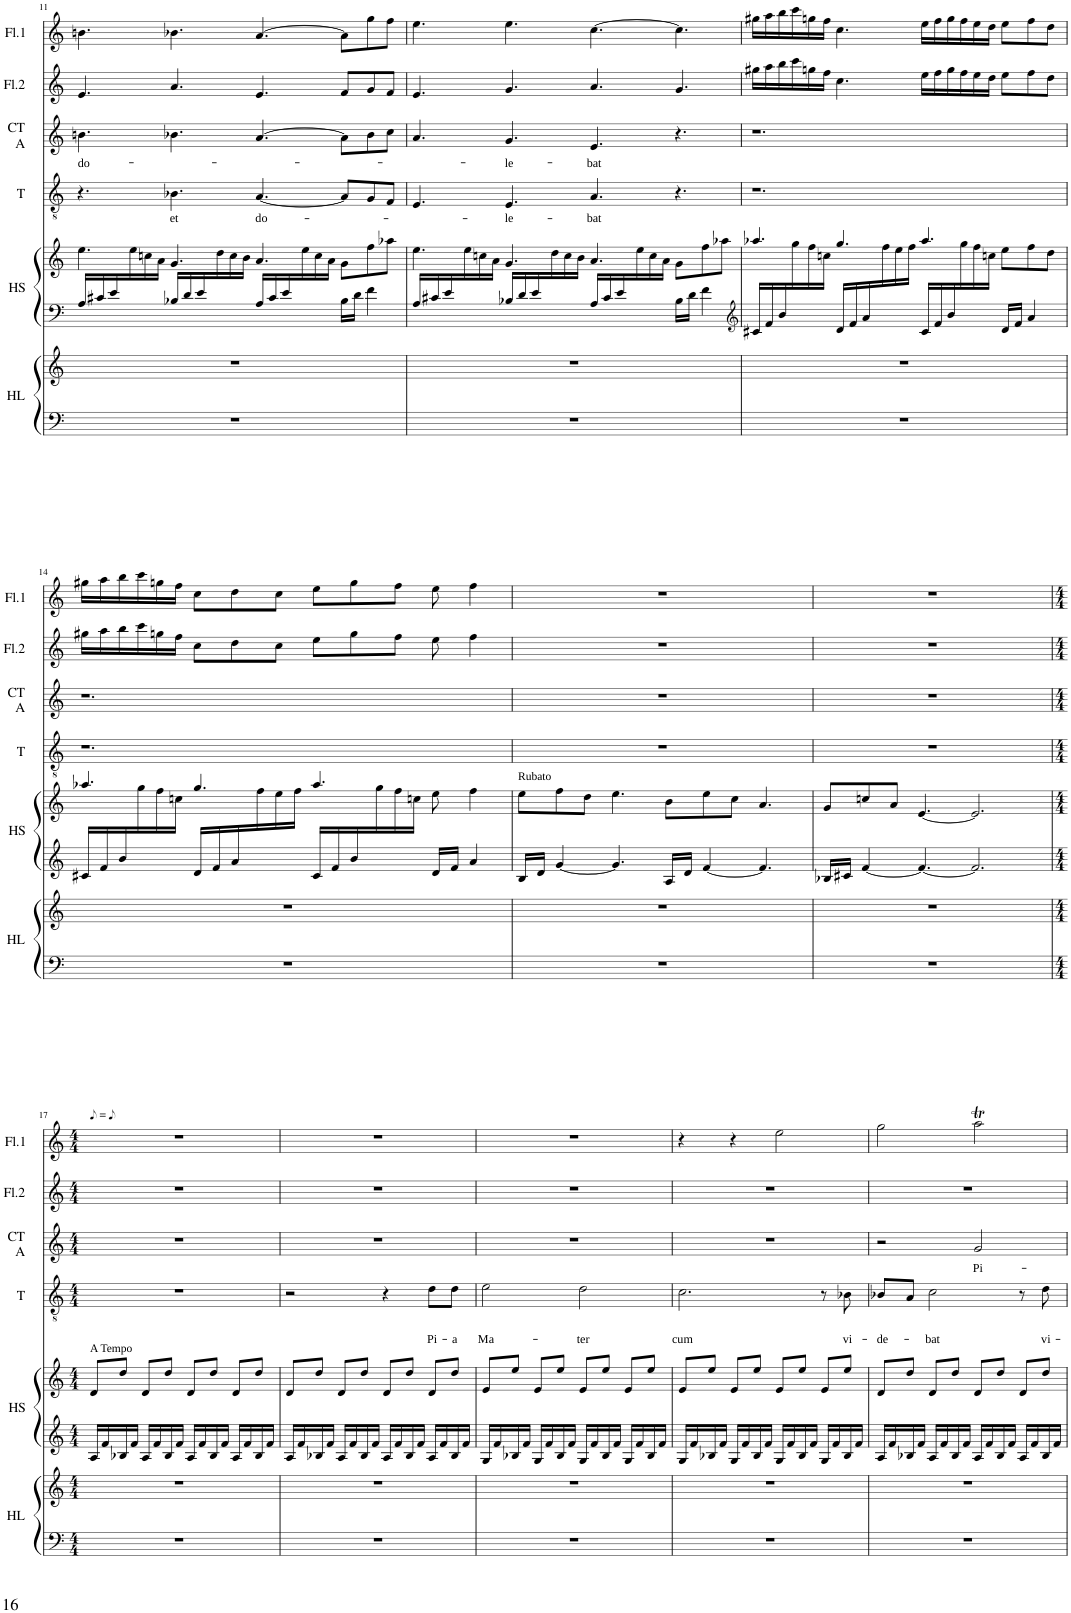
**kern	**kern	**kern	**kern	**kern	**text	**text	**kern	**text	**kern	**kern
*part6	*part6	*part5	*part5	*part4	*part4	*part4	*part3	*part3	*part2	*part1
*staff8	*staff7	*staff6	*staff5	*staff4	*staff4	*staff4	*staff3	*staff3	*staff2	*staff1
*I"Harpe à leviers	*	*I"Harpe  SOLO	*	*I"Ténor	*	*	*I"Contre- Ténor / Alto	*	*I"Flûte 2	*I"Flûte 1
*I'HL	*	*I'HS	*	*I'T	*	*	*I'CT A	*	*I'Fl.2	*I'Fl.1
!!LO:PB:g=z
*clefF4	*clefG2	*clefF4	*clefG2	*clefGv2	*	*	*clefG2	*	*clefG2	*clefG2
*k[]	*k[]	*k[]	*k[]	*k[]	*	*	*k[]	*	*k[]	*k[]
*M12/8	*M12/8	*M12/8	*M12/8	*M12/8	*	*	*M12/8	*	*M12/8	*M12/8
=11	=11	=11	=11	=11	=11	=11	=11	=11	=11	=11
*	*	*	*^	*	*	*	*	*	*	*
!	!	!	!	!	!	!	!	!	!LO:LY:b	!	!
1.r	1.r	16A/LL	4.ee\	8.ryy	4.r	.	.	4.bn\	do-	4.e/	4.bn\
.	.	16c#X/	.	.	.	.	.	.	.	.	.
.	.	16e/	.	.	.	.	.	.	.	.	.
.	.	8.ryy	.	16ee\	.	.	.	.	.	.	.
.	.	.	.	16ccn\	.	.	.	.	.	.	.
.	.	.	.	16a\JJ	.	.	.	.	.	.	.
!	!	!	!	!	!	!LO:LY:b	!	!	!	!	!
.	.	16B-X/LL	4.g/	8.ryy	4.B-X\	et	.	4.b-X\	.	4.a/	4.b-X\
.	.	16d/	.	.	.	.	.	.	.	.	.
.	.	16e/	.	.	.	.	.	.	.	.	.
.	.	8.ryy	.	16dd\	.	.	.	.	.	.	.
.	.	.	.	16cc\	.	.	.	.	.	.	.
.	.	.	.	16b\JJ	.	.	.	.	.	.	.
!	!	!	!	!	!	!LO:LY:b	!	!	!	!	!
.	.	16A/LL	4.a/	8.ryy	[4.A/	do-	.	[4.a/	.	4.e/	[>4.a/
.	.	16c#/	.	.	.	.	.	.	.	.	.
.	.	16e/	.	.	.	.	.	.	.	.	.
.	.	8.ryy	.	16ee\	.	.	.	.	.	.	.
.	.	.	.	16cc\	.	.	.	.	.	.	.
.	.	.	.	16a\JJ	.	.	.	.	.	.	.
.	.	16B-\LL	8g\L	4.ryy	8A/L]	.	.	8a\L]	.	8f/L	8a\L]
.	.	16d\JJ	.	.	.	.	.	.	.	.	.
.	.	4f\	8ff\	.	8G/	.	.	8b-\	.	8g/	8gg\
.	.	.	8aa-X\J	.	8F/J	.	.	8cc\J	.	8f/J	8ff\J
=12	=12	=12	=12	=12	=12	=12	=12	=12	=12	=12	=12
1.r	1.r	16A/LL	4.ee\	8.ryy	4.E/	.	.	4.a/	.	4.e/	4.ee\
.	.	16c#X/	.	.	.	.	.	.	.	.	.
.	.	16e/	.	.	.	.	.	.	.	.	.
.	.	8.ryy	.	16ee\	.	.	.	.	.	.	.
.	.	.	.	16ccn\	.	.	.	.	.	.	.
.	.	.	.	16a\JJ	.	.	.	.	.	.	.
!	!	!	!	!	!	!LO:LY:b	!	!	!LO:LY:b	!	!
.	.	16B-X/LL	4.g/	8.ryy	4.E/	-le-	.	4.g/	-le-	4.g/	4.ee\
.	.	16d/	.	.	.	.	.	.	.	.	.
.	.	16e/	.	.	.	.	.	.	.	.	.
.	.	8.ryy	.	16dd\	.	.	.	.	.	.	.
.	.	.	.	16cc\	.	.	.	.	.	.	.
.	.	.	.	16b\JJ	.	.	.	.	.	.	.
!	!	!	!	!	!	!LO:LY:b	!	!	!LO:LY:b	!	!
.	.	16A/LL	4.a/	8.ryy	4.A/	-bat	.	4.e/	-bat	4.a/	[4.cc\
.	.	16c#/	.	.	.	.	.	.	.	.	.
.	.	16e/	.	.	.	.	.	.	.	.	.
.	.	8.ryy	.	16ee\	.	.	.	.	.	.	.
.	.	.	.	16cc\	.	.	.	.	.	.	.
.	.	.	.	16a\JJ	.	.	.	.	.	.	.
.	.	16B-\LL	8g\L	4.ryy	4.r	.	.	4.r	.	4.g/	4.cc\]
.	.	16d\JJ	.	.	.	.	.	.	.	.	.
.	.	4f\	8ff\	.	.	.	.	.	.	.	.
.	.	.	8aa-X\J	.	.	.	.	.	.	.	.
=13	=13	=13	=13	=13	=13	=13	=13	=13	=13	=13	=13
*	*	*clefG2	*	*	*	*	*	*	*	*	*
1.r	1.r	16c#X/LL	4.aa-X/	8.ryy	1.r	.	.	1.r	.	16gg#X\LL	16gg#X\LL
.	.	16f/	.	.	.	.	.	.	.	16aa\	16aa\
.	.	16b/	.	.	.	.	.	.	.	16bb\	16bb\
.	.	8.ryy	.	16gg\	.	.	.	.	.	16ccc\	16ccc\
.	.	.	.	16ff\	.	.	.	.	.	16ggn\	16ggn\
.	.	.	.	16ccn\JJ	.	.	.	.	.	16ff\JJ	16ff\JJ
.	.	16d/LL	4.gg/	8.ryy	.	.	.	.	.	4.cc\	4.cc\
.	.	16f/	.	.	.	.	.	.	.	.	.
.	.	16a/	.	.	.	.	.	.	.	.	.
.	.	8.ryy	.	16ff\	.	.	.	.	.	.	.
.	.	.	.	16ee\	.	.	.	.	.	.	.
.	.	.	.	16ff\JJ	.	.	.	.	.	.	.
.	.	16c#/LL	4.aa-/	8.ryy	.	.	.	.	.	16ee\LL	16ee\LL
.	.	16f/	.	.	.	.	.	.	.	16ff\	16ff\
.	.	16b/	.	.	.	.	.	.	.	16gg\	16gg\
.	.	8.ryy	.	16gg\	.	.	.	.	.	16ff\	16ff\
.	.	.	.	16ff\	.	.	.	.	.	16ee\	16ee\
.	.	.	.	16ccn\JJ	.	.	.	.	.	16dd\JJ	16dd\JJ
.	.	16d/LL	8ee\L	4.ryy	.	.	.	.	.	8ee\L	8ee\L
.	.	16f/JJ	.	.	.	.	.	.	.	.	.
.	.	4a/	8ff\	.	.	.	.	.	.	8ff\	8ff\
.	.	.	8dd\J	.	.	.	.	.	.	8dd\J	8dd\J
!!LO:LB:g=z
=14	=14	=14	=14	=14	=14	=14	=14	=14	=14	=14	=14
1.r	1.r	16c#X/LL	4.aa-X/	8.ryy	1.r	.	.	1.r	.	16gg#X\LL	16gg#X\LL
.	.	16f/	.	.	.	.	.	.	.	16aa\	16aa\
.	.	16b/	.	.	.	.	.	.	.	16bb\	16bb\
.	.	8.ryy	.	16gg\	.	.	.	.	.	16ccc\	16ccc\
.	.	.	.	16ff\	.	.	.	.	.	16ggn\	16ggn\
.	.	.	.	16ccn\JJ	.	.	.	.	.	16ff\JJ	16ff\JJ
.	.	16d/LL	4.gg/	8.ryy	.	.	.	.	.	8cc\L	8cc\L
.	.	16f/	.	.	.	.	.	.	.	.	.
.	.	16a/	.	.	.	.	.	.	.	8dd\	8dd\
.	.	8.ryy	.	16ff\	.	.	.	.	.	.	.
.	.	.	.	16ee\	.	.	.	.	.	8cc\J	8cc\J
.	.	.	.	16ff\JJ	.	.	.	.	.	.	.
.	.	16c#/LL	4.aa-/	8.ryy	.	.	.	.	.	8ee\L	8ee\L
.	.	16f/	.	.	.	.	.	.	.	.	.
.	.	16b/	.	.	.	.	.	.	.	8gg\	8gg\
.	.	8.ryy	.	16gg\	.	.	.	.	.	.	.
.	.	.	.	16ff\	.	.	.	.	.	8ff\J	8ff\J
.	.	.	.	16ccn\JJ	.	.	.	.	.	.	.
.	.	16d/LL	8ee\	4.ryy	.	.	.	.	.	8ee\	8ee\
.	.	16f/JJ	.	.	.	.	.	.	.	.	.
.	.	4a/	4ff\	.	.	.	.	.	.	4ff\	4ff\
*	*	*	*v	*v	*	*	*	*	*	*	*
=15	=15	=15	=15	=15	=15	=15	=15	=15	=15	=15
!	!	!	!LO:TX:a:t=Rubato	!	!	!	!	!	!	!
1.r	1.r	16B/LL	8ee\L	1.r	.	.	1.r	.	1.r	1.r
.	.	16d/JJ	.	.	.	.	.	.	.	.
.	.	[4g/	8ff\	.	.	.	.	.	.	.
.	.	.	8dd\J	.	.	.	.	.	.	.
.	.	4.g/]	4.ee\	.	.	.	.	.	.	.
.	.	16A/LL	8b\L	.	.	.	.	.	.	.
.	.	16d/JJ	.	.	.	.	.	.	.	.
.	.	[4f/	8ee\	.	.	.	.	.	.	.
.	.	.	8cc\J	.	.	.	.	.	.	.
.	.	4.f/]	4.a/	.	.	.	.	.	.	.
=16	=16	=16	=16	=16	=16	=16	=16	=16	=16	=16
1.r	1.r	16B-X/LL	8g/L	1.r	.	.	1.r	.	1.r	1.r
.	.	16c#X/JJ	.	.	.	.	.	.	.	.
.	.	[4f/	8ccn/	.	.	.	.	.	.	.
.	.	.	8a/J	.	.	.	.	.	.	.
.	.	4.f/_	[4.e/	.	.	.	.	.	.	.
.	.	2.f/]	2.e/]	.	.	.	.	.	.	.
!!LO:LB:g=z
=17	=17	=17	=17	=17	=17	=17	=17	=17	=17	=17
*M4/4	*M4/4	*M4/4	*M4/4	*M4/4	*	*	*M4/4	*	*M4/4	*M4/4
!	!	!	!LO:TX:a:t=A Tempo	!	!	!	!	!	!	!
1r	1r	16A/LL	8d/L	1r	.	.	1r	.	1r	1r
.	.	16f/	.	.	.	.	.	.	.	.
.	.	16B-X/	8dd/J	.	.	.	.	.	.	.
.	.	16f/JJ	.	.	.	.	.	.	.	.
.	.	16A/LL	8d/L	.	.	.	.	.	.	.
.	.	16f/	.	.	.	.	.	.	.	.
.	.	16B-/	8dd/J	.	.	.	.	.	.	.
.	.	16f/JJ	.	.	.	.	.	.	.	.
.	.	16A/LL	8d/L	.	.	.	.	.	.	.
.	.	16f/	.	.	.	.	.	.	.	.
.	.	16B-/	8dd/J	.	.	.	.	.	.	.
.	.	16f/JJ	.	.	.	.	.	.	.	.
.	.	16A/LL	8d/L	.	.	.	.	.	.	.
.	.	16f/	.	.	.	.	.	.	.	.
.	.	16B-/	8dd/J	.	.	.	.	.	.	.
.	.	16f/JJ	.	.	.	.	.	.	.	.
=18	=18	=18	=18	=18	=18	=18	=18	=18	=18	=18
1r	1r	16A/LL	8d/L	2r	.	.	1r	.	1r	1r
.	.	16f/	.	.	.	.	.	.	.	.
.	.	16B-X/	8dd/J	.	.	.	.	.	.	.
.	.	16f/JJ	.	.	.	.	.	.	.	.
.	.	16A/LL	8d/L	.	.	.	.	.	.	.
.	.	16f/	.	.	.	.	.	.	.	.
.	.	16B-/	8dd/J	.	.	.	.	.	.	.
.	.	16f/JJ	.	.	.	.	.	.	.	.
.	.	16A/LL	8d/L	4r	.	.	.	.	.	.
.	.	16f/	.	.	.	.	.	.	.	.
.	.	16B-/	8dd/J	.	.	.	.	.	.	.
.	.	16f/JJ	.	.	.	.	.	.	.	.
!	!	!	!	!	!	!LO:LY:b	!	!	!	!
.	.	16A/LL	8d/L	8d\L	.	Pi-	.	.	.	.
.	.	16f/	.	.	.	.	.	.	.	.
!	!	!	!	!	!	!LO:LY:b	!	!	!	!
.	.	16B-/	8dd/J	8d\J	.	-a	.	.	.	.
.	.	16f/JJ	.	.	.	.	.	.	.	.
=19	=19	=19	=19	=19	=19	=19	=19	=19	=19	=19
!	!	!	!	!	!	!LO:LY:b	!	!	!	!
1r	1r	16G/LL	8e/L	2e\	.	Ma-	1r	.	1r	1r
.	.	16f/	.	.	.	.	.	.	.	.
.	.	16B-X/	8ee/J	.	.	.	.	.	.	.
.	.	16f/JJ	.	.	.	.	.	.	.	.
.	.	16G/LL	8e/L	.	.	.	.	.	.	.
.	.	16f/	.	.	.	.	.	.	.	.
.	.	16B-/	8ee/J	.	.	.	.	.	.	.
.	.	16f/JJ	.	.	.	.	.	.	.	.
!	!	!	!	!	!	!LO:LY:b	!	!	!	!
.	.	16G/LL	8e/L	2d\	.	-ter	.	.	.	.
.	.	16f/	.	.	.	.	.	.	.	.
.	.	16B-/	8ee/J	.	.	.	.	.	.	.
.	.	16f/JJ	.	.	.	.	.	.	.	.
.	.	16G/LL	8e/L	.	.	.	.	.	.	.
.	.	16f/	.	.	.	.	.	.	.	.
.	.	16B-/	8ee/J	.	.	.	.	.	.	.
.	.	16f/JJ	.	.	.	.	.	.	.	.
=20	=20	=20	=20	=20	=20	=20	=20	=20	=20	=20
!	!	!	!	!	!	!LO:LY:b	!	!	!	!
1r	1r	16G/LL	8e/L	2.c\	.	cum	1r	.	1r	4r
.	.	16f/	.	.	.	.	.	.	.	.
.	.	16B-X/	8ee/J	.	.	.	.	.	.	.
.	.	16f/JJ	.	.	.	.	.	.	.	.
.	.	16G/LL	8e/L	.	.	.	.	.	.	4r
.	.	16f/	.	.	.	.	.	.	.	.
.	.	16B-/	8ee/J	.	.	.	.	.	.	.
.	.	16f/JJ	.	.	.	.	.	.	.	.
.	.	16G/LL	8e/L	.	.	.	.	.	.	2ee\
.	.	16f/	.	.	.	.	.	.	.	.
.	.	16B-/	8ee/J	.	.	.	.	.	.	.
.	.	16f/JJ	.	.	.	.	.	.	.	.
.	.	16G/LL	8e/L	8r	.	.	.	.	.	.
.	.	16f/	.	.	.	.	.	.	.	.
!	!	!	!	!	!	!LO:LY:b	!	!	!	!
.	.	16B-/	8ee/J	8B-X\	.	vi-	.	.	.	.
.	.	16f/JJ	.	.	.	.	.	.	.	.
=21	=21	=21	=21	=21	=21	=21	=21	=21	=21	=21
!	!	!	!	!	!	!LO:LY:b	!	!	!	!
1r	1r	16A/LL	8d/L	8B-X/L	.	-de-	2r	.	1r	2gg\
.	.	16f/	.	.	.	.	.	.	.	.
.	.	16B-X/	8dd/J	8A/J	.	.	.	.	.	.
.	.	16f/JJ	.	.	.	.	.	.	.	.
!	!	!	!	!	!	!LO:LY:b	!	!	!	!
.	.	16A/LL	8d/L	2c\	.	-bat	.	.	.	.
.	.	16f/	.	.	.	.	.	.	.	.
.	.	16B-/	8dd/J	.	.	.	.	.	.	.
.	.	16f/JJ	.	.	.	.	.	.	.	.
!	!	!	!	!	!	!	!	!LO:LY:b	!	!
.	.	16A/LL	8d/L	.	.	.	2g/	Pi-	.	2aaT\
.	.	16f/	.	.	.	.	.	.	.	.
.	.	16B-/	8dd/J	.	.	.	.	.	.	.
.	.	16f/JJ	.	.	.	.	.	.	.	.
.	.	16A/LL	8d/L	8r	.	.	.	.	.	.
.	.	16f/	.	.	.	.	.	.	.	.
!	!	!	!	!	!	!LO:LY:b	!	!	!	!
.	.	16B-/	8dd/J	8d\	.	vi-	.	.	.	.
.	.	16f/JJ	.	.	.	.	.	.	.	.
=	=	=	=	=	=	=	=	=	=	=
*-	*-	*-	*-	*-	*-	*-	*-	*-	*-	*-
